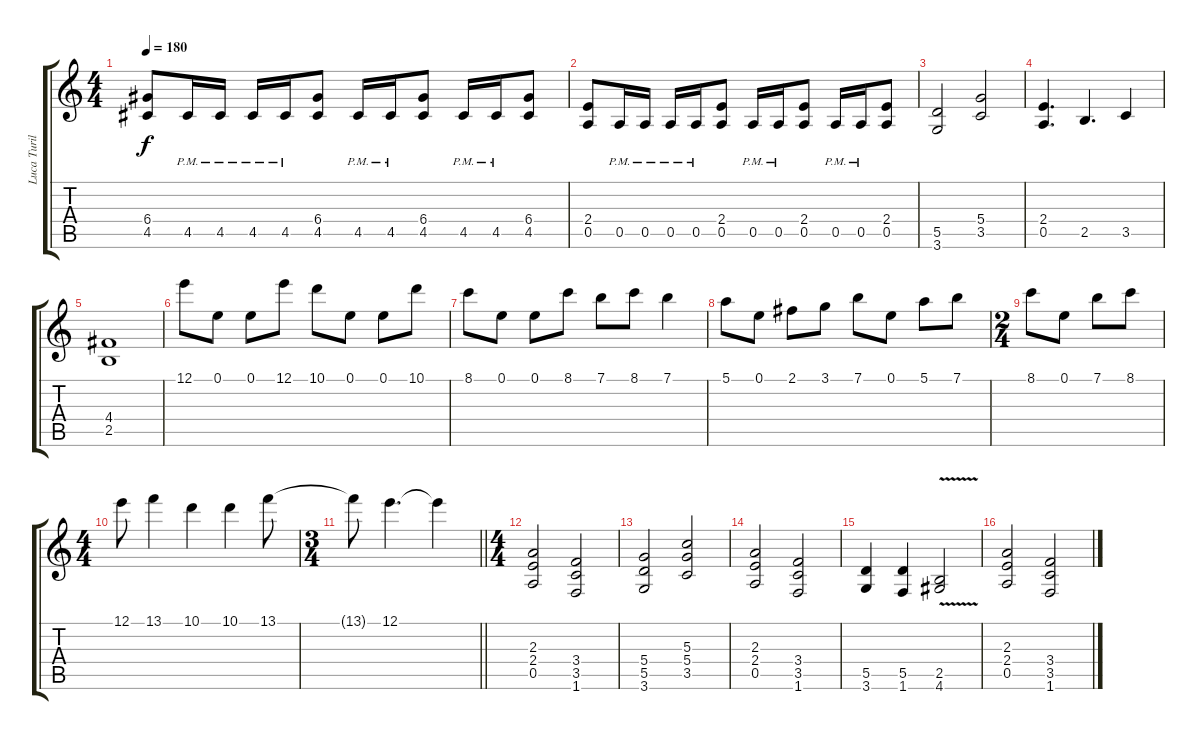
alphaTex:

\track ("Luca Turilli " "Luca Turil") {instrument distortionguitar}
\staff {score tabs}
\tuning (E4 B3 G3 D3 A2 E2) {hide}
\ts (4 4)
\tempo 180
\clef g2
\ks c
(6.4 4.5).8{dy f} 4.5{pm}.16 4.5{pm}.16 4.5{pm}.16 4.5{pm}.16 (6.4 4.5).8 4.5{pm}.16 4.5{pm}.16 (6.4 4.5).8 4.5{pm}.16 4.5{pm}.16 (6.4 4.5).8 |
(2.4 0.5).8 0.5{pm}.16 0.5{pm}.16 0.5{pm}.16 0.5{pm}.16 (2.4 0.5).8 0.5{pm}.16 0.5{pm}.16 (2.4 0.5).8 0.5{pm}.16 0.5{pm}.16 (2.4 0.5).8 |
(5.5 3.6).2 (5.4 3.5).2 |
(2.4 0.5).4{d} 2.5.4{d} 3.5.4 |
(4.4 2.5).1 |
12.1.8 0.1.8 0.1.8 12.1.8 10.1.8 0.1.8 0.1.8 10.1.8 |
8.1.8 0.1.8 0.1.8 8.1.8 7.1.8 8.1.8 7.1.4 |
5.1.8 0.1.8 2.1.8 3.1.8 7.1.8 0.1.8 5.1.8 7.1.8 |
\ts (2 4)
8.1.8 0.1.8 7.1.8 8.1.8 |
\ts (4 4)
12.1.8 13.1.4 10.1.4 10.1.4 13.1.8 |
\ts (3 4)
\barLineRight lightlight
13.1{t}.8 12.1.4{d} 12.1{t}.4 |
\ts (4 4)
(2.3 2.4 0.5).2 (3.4 3.5 1.6).2 |
(5.4 5.5 3.6).2 (5.3 5.4 3.5).2 |
(2.3 2.4 0.5).2 (3.4 3.5 1.6).2 |
(5.5 3.6).4 (5.5 1.6).4 (2.5{v} 4.6{v}).2 |
(2.3 2.4 0.5).2 (3.4 3.5 1.6).2
